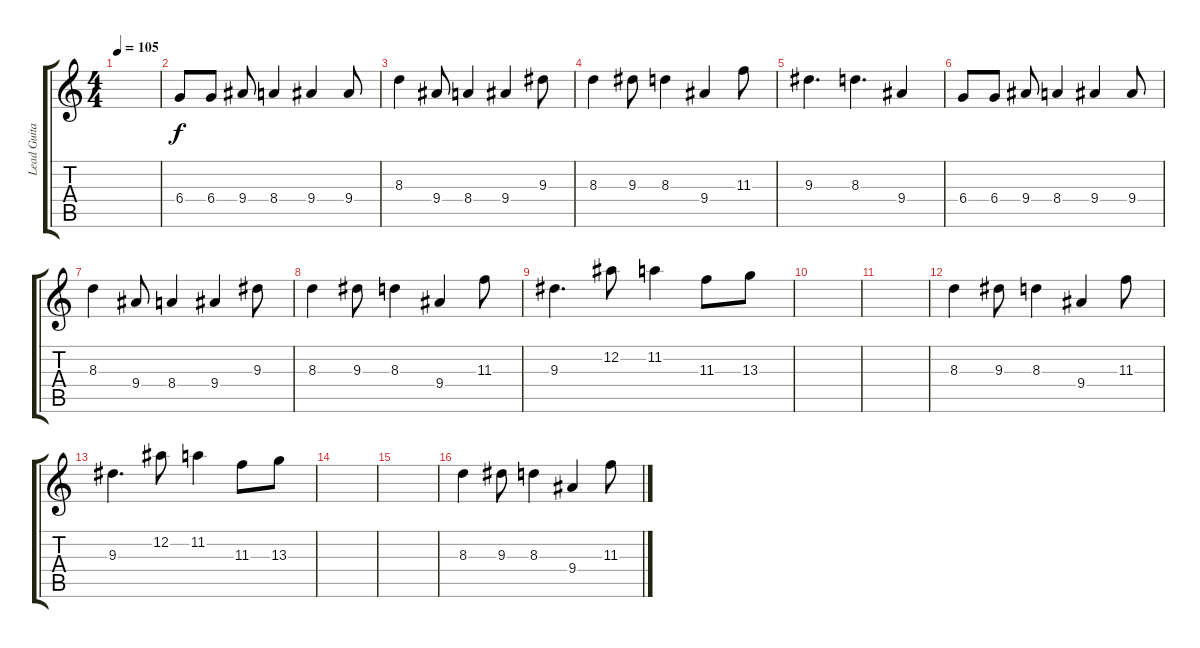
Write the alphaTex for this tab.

\track ("Lead Guitar (Szabó Péter)" "Lead Guita") {instrument distortionguitar}
\staff {score tabs}
\tuning (Eb4 Bb3 Gb3 Db3 Ab2 Db2) {hide}
\ts (4 4)
\tempo 105
\clef g2
\ks c
|
6.4.8 6.4.8 9.4.8 8.4.4 9.4.4 9.4.8 |
8.3.4 9.4.8 8.4.4 9.4.4 9.3.8 |
8.3.4 9.3.8 8.3.4 9.4.4 11.3.8 |
9.3.4{d} 8.3.4{d} 9.4.4 |
6.4.8 6.4.8 9.4.8 8.4.4 9.4.4 9.4.8 |
8.3.4 9.4.8 8.4.4 9.4.4 9.3.8 |
8.3.4 9.3.8 8.3.4 9.4.4 11.3.8 |
9.3.4{d} 12.2.8 11.2.4 11.3.8 13.3.8 |
|
|
8.3.4 9.3.8 8.3.4 9.4.4 11.3.8 |
9.3.4{d} 12.2.8 11.2.4 11.3.8 13.3.8 |
|
|
8.3.4 9.3.8 8.3.4 9.4.4 11.3.8
